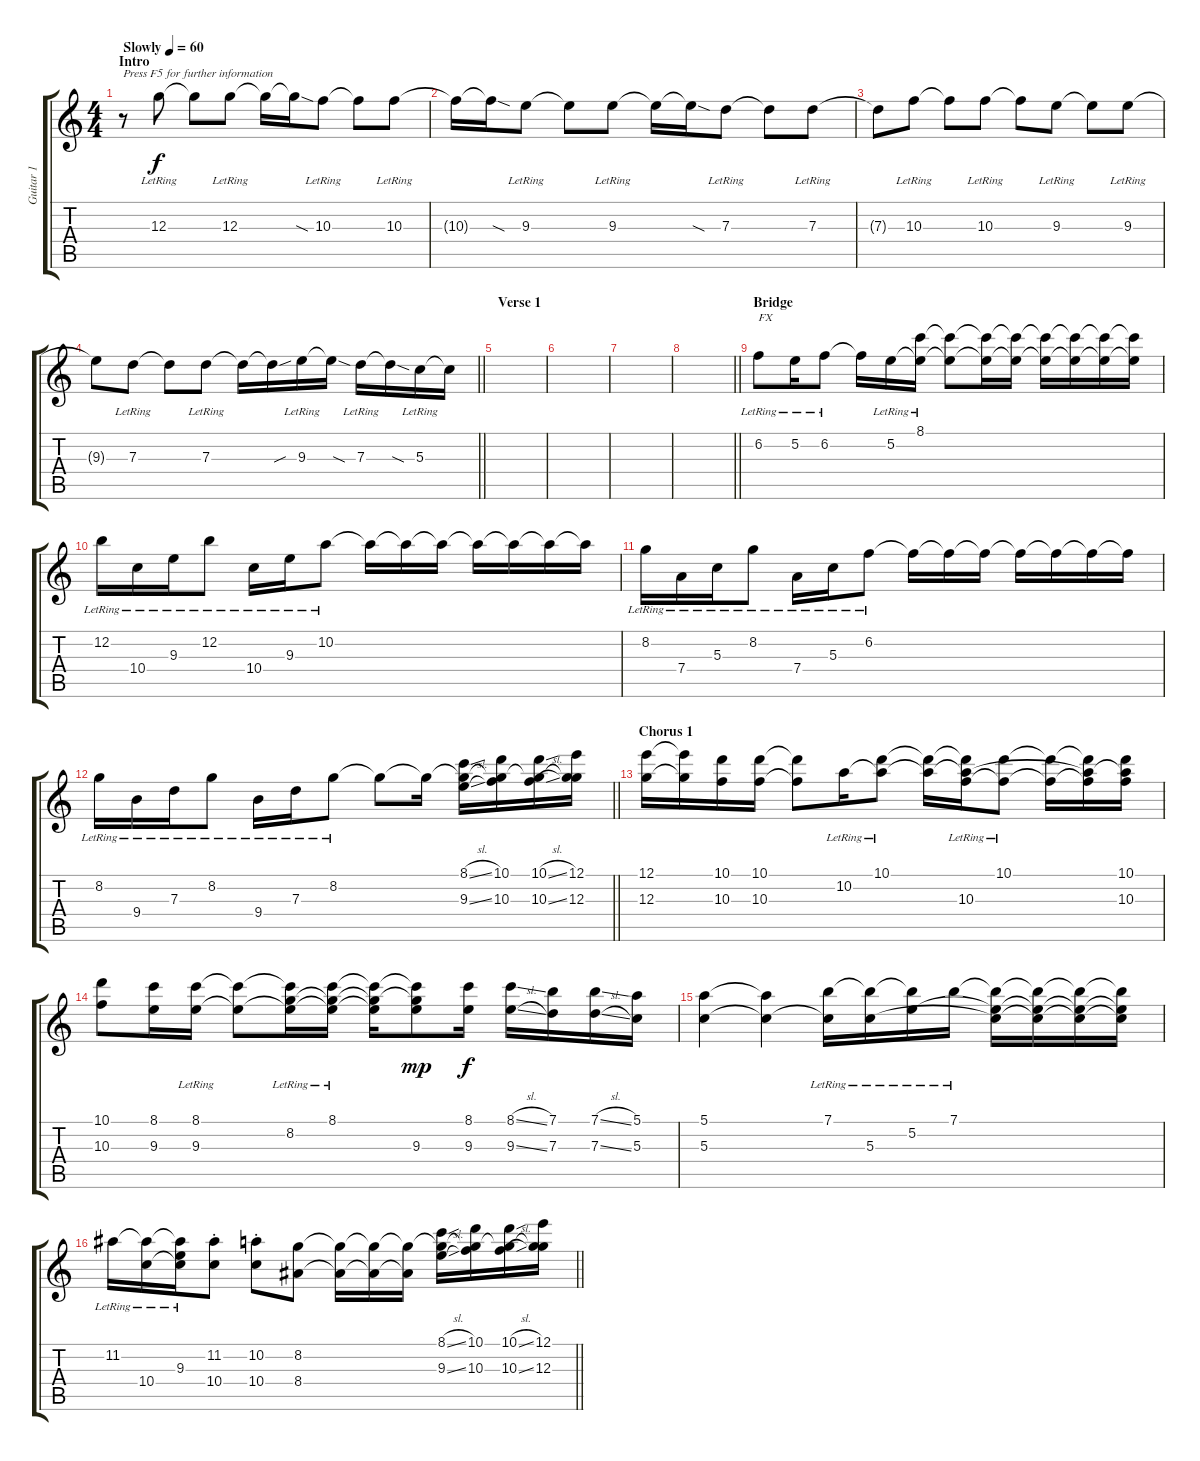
\track ("Guitar 1" "Guitar 1") {instrument acousticguitarsteel}
\staff {score tabs}
\tuning (E4 B3 G3 D3 A2 E2) {hide}
\ts (4 4)
\section ("" "Intro")
\tempo (60 "Slowly")
\clef g2
\ks c
r.8{txt "Press F5 for further information" dy f volume 16 instrument acousticguitarsteel} 12.3{lr}.8 12.3{t}.8 12.3{lr}.8 12.3{t}.16 12.3{sod t}.16 10.3{lr}.8 10.3{t}.8 10.3{lr}.8 |
10.3{t}.16 10.3{sod t}.16 9.3{lr}.8 9.3{t}.8 9.3{lr}.8 9.3{t}.16 9.3{sod t}.16 7.3{lr}.8 7.3{t}.8 7.3{lr}.8 |
7.3{t}.8 10.3{lr}.8 10.3{t}.8 10.3{lr}.8 10.3{t}.8 9.3{lr}.8 9.3{t}.8 9.3{lr}.8 |
\barLineRight lightlight
9.3{t}.8 7.3{lr}.8 7.3{t}.8 7.3{lr}.8 7.3{t}.16 7.3{sou t}.16 9.3{lr}.16 9.3{sod t}.16 7.3{lr}.16 7.3{sod t}.16 5.3{lr}.16 5.3{t}.16 |
\section ("" "Verse 1")
|
|
|
\barLineRight lightlight
|
\section ("" "Bridge")
6.2{lr}.8{txt "FX"} 5.2{lr}.16 6.2{lr}.8 6.2{t}.16 5.2{lr}.16 (8.1{lr} 5.2{t}).16 (8.1{t} 5.2{t}).8 (8.1{t} 5.2{t}).16 (8.1{t} 5.2{t}).16 (8.1{t} 5.2{t}).16 (8.1{t} 5.2{t}).16 (8.1{t} 5.2{t}).16 (8.1{t} 5.2{t}).16 |
12.2{lr}.16 10.4{lr}.16 9.3{lr}.16 12.2{lr}.8 10.4{lr}.16 9.3{lr}.16 10.2{lr}.8 10.2{t}.16 10.2{t}.16 10.2{t}.16 10.2{t}.16 10.2{t}.16 10.2{t}.16 10.2{t}.16 |
8.2{lr}.16 7.4{lr}.16 5.3{lr}.16 8.2{lr}.8 7.4{lr}.16 5.3{lr}.16 6.2{lr}.8 6.2{t}.16 6.2{t}.16 6.2{t}.16 6.2{t}.16 6.2{t}.16 6.2{t}.16 6.2{t}.16 |
\barLineRight lightlight
8.2{lr}.16 9.4{lr}.16 7.3{lr}.16 8.2{lr}.8 9.4{lr}.16 7.3{lr}.16 8.2{lr}.8 8.2{t}.8 8.2{t}.16{volume 5 instrument acousticguitarsteel} (8.1{sl} 8.2{t} 9.3{sl}).16 (10.1 8.2{t} 10.3).16 (10.1{sl} 8.2{t} 10.3{sl}).16 (12.1 8.2{t} 12.3).16 |
\section ("" "Chorus 1")
(12.1 12.3).16 (12.1{t} 12.3{t}).16 (10.1 10.3).16 (10.1 10.3).16 (10.1{t} 10.3{t}).8 10.2{lr}.16 (10.1{lr} 10.2{t}).8 (10.1{t} 10.2{t}).16 (10.1{t} 10.2{t} 10.3{lr}).16 (10.1{lr} 10.3{t}).8 (10.1{t} 10.3{t}).16 (10.1{t} 10.2{t} 10.3{t}).16 (10.1 10.2{t} 10.3).16 |
(10.1 10.3).8 (8.1 9.3).16 (8.1{lr} 9.3{lr}).16 (8.1{t} 9.3{t}).8 (8.1{t} 8.2{lr} 9.3{t}).16 (8.1{lr} 8.2{t} 9.3{t}).16 (8.1{t} 8.2{t} 9.3{t}).16 (8.1{t} 8.2{t} 9.3).8{dy mp} (8.1 9.3).16{dy f} (8.1{sl} 9.3{sl}).16 (7.1 7.3).16 (7.1{sl} 7.3{sl}).16 (5.1 5.3).16 |
(5.1 5.3).4 (5.1{t} 5.3{t}).4 (7.1{lr} 5.3{t}).16 (7.1{t} 5.3{lr}).16 (7.1{t} 5.2{lr}).16 7.1{lr}.16 (7.1{t} 5.2{t} 5.3{t}).16 (7.1{t} 5.2{t} 5.3{t}).16 (7.1{t} 5.2{t} 5.3{t}).16 (7.1{t} 5.2{t} 5.3{t}).16 |
\barLineRight lightlight
11.2{lr}.16 (11.2{t} 10.4{lr}).16 (11.2{t} 9.3{lr} 10.4{t}).16 (11.2{st} 10.4{st}).8 (10.2{st} 10.4{st}).8 (8.2 8.4).8 (8.2{t} 8.4{t}).16 (8.2{t} 8.4{t}).16 (8.2{t} 8.4{t}).16 (8.1{sl} 8.2{t} 9.3{sl}).16 (10.1 8.2{t} 10.3).16 (10.1{sl} 8.2{t} 10.3{sl}).16 (12.1 8.2{t} 12.3).16
